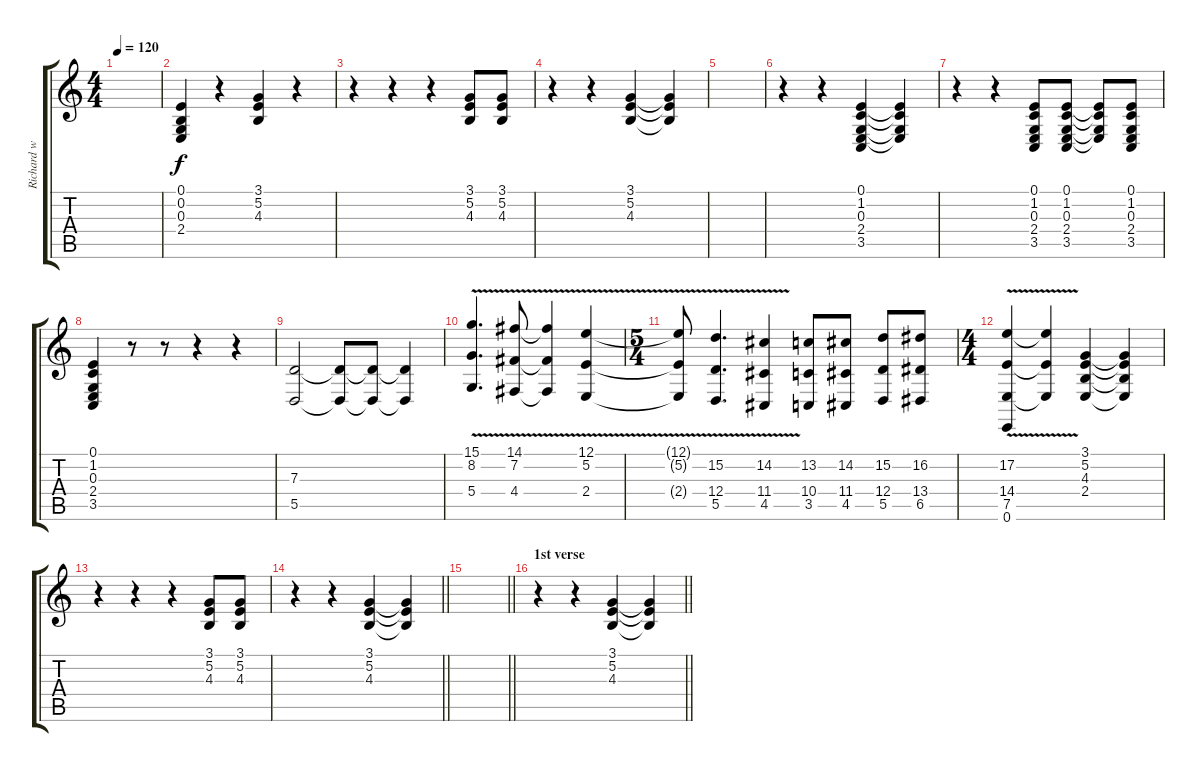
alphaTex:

\track ("Richard w" "Richard w") {instrument electricpiano1}
\staff {score tabs}
\tuning (E4 B3 G3 D3 A2 E2) {hide}
\ts (4 4)
\tempo 120
\clef g2
\ks c
|
(0.1 0.2 0.3 2.4).4 r.4 (3.1 5.2 4.3).4 r.4 |
r.4 r.4 r.4 (3.1 5.2 4.3).8 (3.1 5.2 4.3).8 |
r.4 r.4 (3.1 5.2 4.3).4 (3.1{t} 5.2{t} 4.3{t}).4 |
|
r.4 r.4 (0.1 1.2 0.3 2.4 3.5).4 (0.1{t} 1.2{t} 0.3{t} 2.4{t}).4 |
r.4 r.4 (0.1 1.2 0.3 2.4 3.5).8 (0.1 1.2 0.3 2.4 3.5).8 (0.1{t} 1.2{t} 0.3{t} 2.4{t}).8 (0.1 1.2 0.3 2.4 3.5).8 |
(0.1 1.2 0.3 2.4 3.5).4 r.8 r.8 r.4 r.4 |
(7.3 5.5).2 (7.3{t} 5.5{t}).8 (7.3{t} 5.5{t}).8 (7.3{t} 5.5{t}).4 |
(15.1{v} 8.2 5.4).4{d} (14.1{v} 7.2 4.4).8 (14.1{t} 7.2{t} 4.4{t}).4 (12.1{v} 5.2 2.4).4 |
\ts (5 4)
(12.1{t} 5.2{t} 2.4{t}).8 (15.2{v} 12.4 5.5).4{d} (14.2{v} 11.4 4.5).4 (13.2 10.4 3.5).8 (14.2 11.4 4.5).8 (15.2 12.4 5.5).8 (16.2 13.4 6.5).8 |
\ts (4 4)
(17.2{v} 14.4 7.5 0.6).4 (17.2{t} 14.4{t} 7.5{t}).4 (3.1 5.2 4.3 2.4).4 (3.1{t} 5.2{t} 4.3{t} 2.4{t}).4 |
r.4 r.4 r.4 (3.1 5.2 4.3).8 (3.1 5.2 4.3).8 |
\barLineRight lightlight
r.4 r.4 (3.1 5.2 4.3).4 (3.1{t} 5.2{t} 4.3{t}).4 |
\barLineRight lightlight
|
\section ("" "1st verse")
\barLineRight lightlight
r.4 r.4 (3.1 5.2 4.3).4 (3.1{t} 5.2{t} 4.3{t}).4
